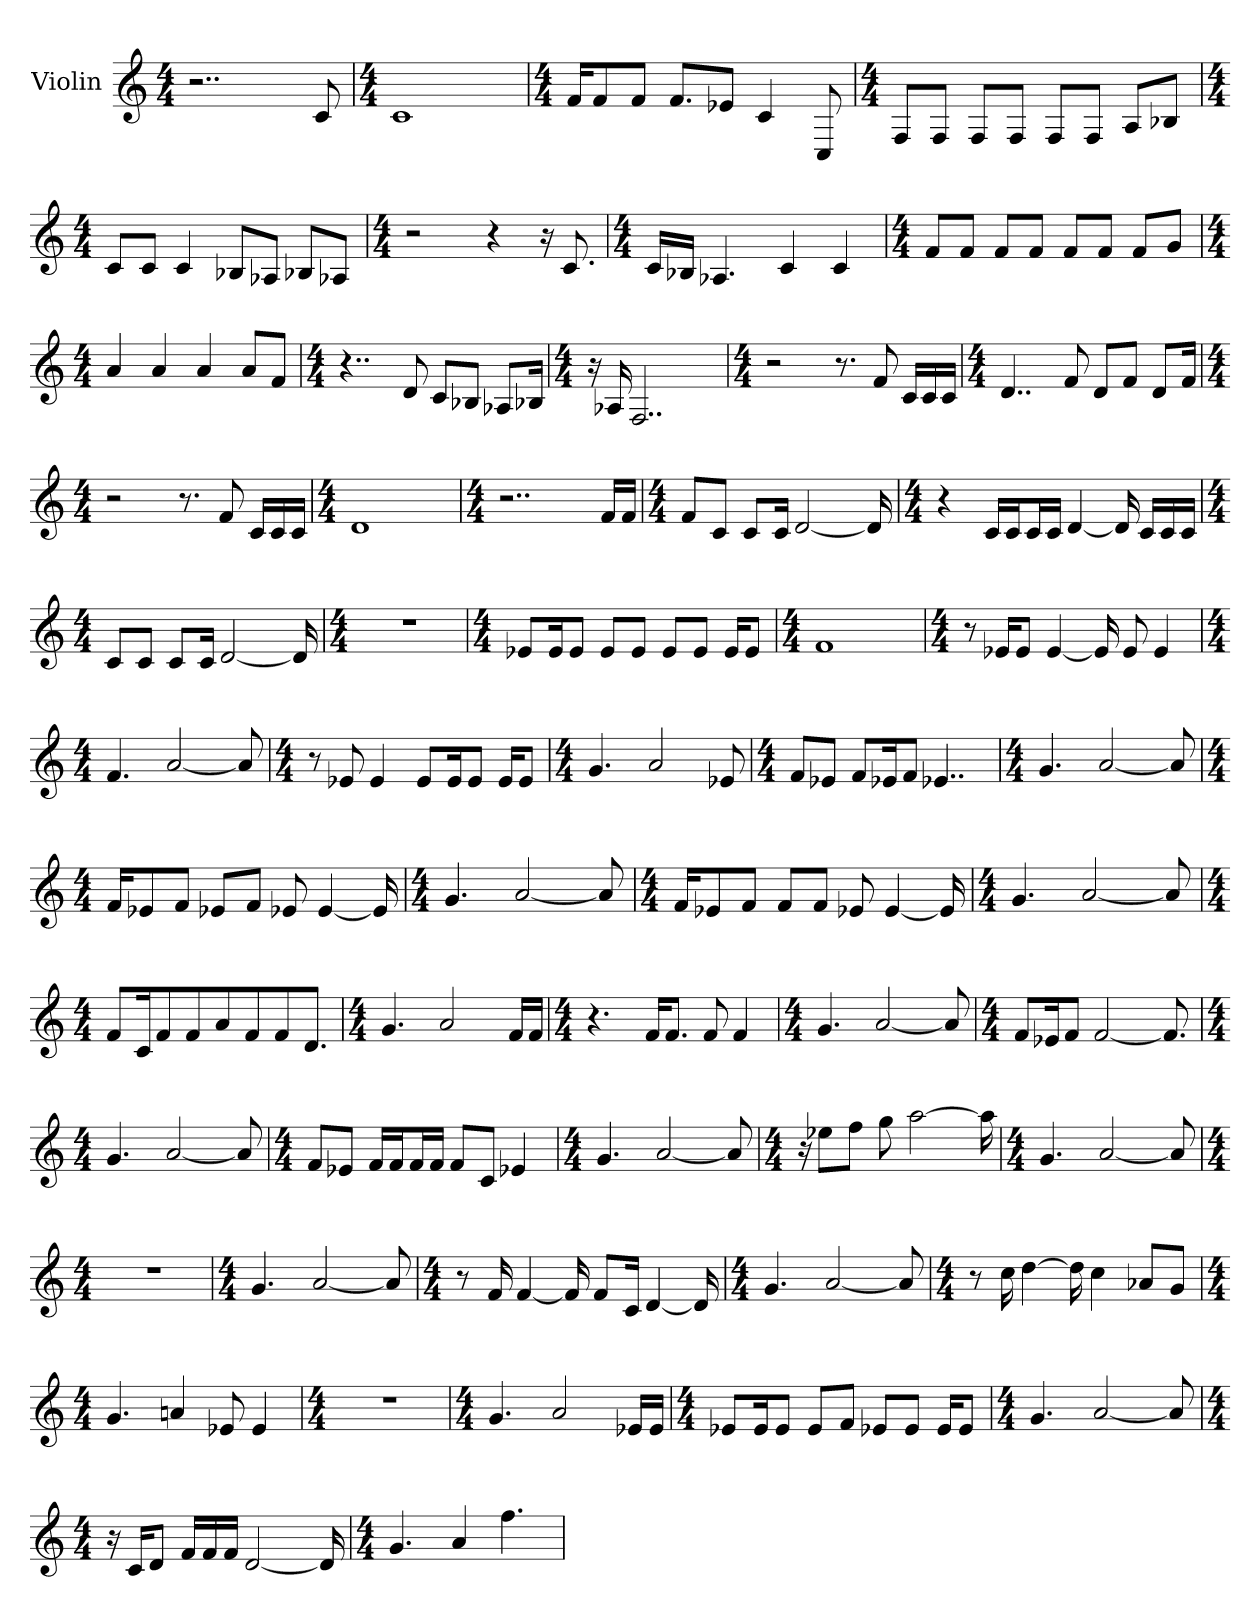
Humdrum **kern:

**kern
*part1
*staff1
*I"Violin
*I'Vln
*M4/4
=
2..r
8c
=
*M4/4
1c
=
*M4/4
16fKL
8f
8fJ
8.fL
8e-XJ
4c
8C
=
*M4/4
8FL
8FJ
8FL
8FJ
8FL
8FJ
8AL
8B-XJ
=
*M4/4
8cL
8cJ
4c
8B-XL
8A-XJ
8B-XL
8A-XJ
=
*M4/4
2r
4r
16r
8.c
=
*M4/4
16cLL
16B-XJJ
4.A-X
4c
4c
=
*M4/4
8fL
8fJ
8fL
8fJ
8fL
8fJ
8fL
8gJ
=
*M4/4
4a
4a
4a
8aL
8fJ
=
*M4/4
4..r
8d
8cL
8B-XJ
8A-XL
16B-XJk
=
*M4/4
16r
16A-X
2..F
=
*M4/4
2r
8.r
8f
16cLL
16c
16cJJ
=
*M4/4
4..d
8f
8dL
8fJ
8dL
16fJk
=
*M4/4
2r
8.r
8f
16cLL
16c
16cJJ
=
*M4/4
1d
=
*M4/4
2..r
16fLL
16fJJ
=
*M4/4
8fL
8cJ
8cL
16cJk
[2d
16d]
=
*M4/4
4r
16cLL
16cJ
16cL
16cJJ
[4d
16d]
16cLL
16c
16cJJ
=
*M4/4
8cL
8cJ
8cL
16cJk
[2d
16d]
=
*M4/4
1r
=
*M4/4
8e-XL
16e-K
8e-J
8e-L
8e-J
8e-L
8e-J
16e-KL
8e-J
=
*M4/4
1f
=
*M4/4
8r
16e-XKL
8e-J
[4e-
16e-]
8e-
4e-
=
*M4/4
4.f
[2a
8a]
=
*M4/4
8r
8e-X
4e-
8e-L
16e-K
8e-J
16e-KL
8e-J
=
*M4/4
4.g
2a
8e-X
=
*M4/4
8fL
8e-XJ
8fL
16e-XK
8fJ
4..e-X
=
*M4/4
4.g
[2a
8a]
=
*M4/4
16fKL
8e-X
8fJ
8e-XL
8fJ
8e-X
[4e-
16e-]
=
*M4/4
4.g
[2a
8a]
=
*M4/4
16fKL
8e-X
8fJ
8fL
8fJ
8e-X
[4e-
16e-]
=
*M4/4
4.g
[2a
8a]
=
*M4/4
8fL
16cK
8fJ
8fL
8aJ
8fL
8fJ
8.dJ
=
*M4/4
4.g
2a
16fLL
16fJJ
=
*M4/4
4.r
16fKL
8.fJ
8f
4f
=
*M4/4
4.g
[2a
8a]
=
*M4/4
8fL
16e-XK
8fJ
[2f
8.f]
=
*M4/4
4.g
[2a
8a]
=
*M4/4
8fL
8e-XJ
16fLL
16fJ
16fL
16fJJ
8fL
8cJ
4e-X
=
*M4/4
4.g
[2a
8a]
=
*M4/4
16r
8ee-XL
8ffJ
8gg
[2aa
16aa]
=
*M4/4
4.g
[2a
8a]
=
*M4/4
1r
=
*M4/4
4.g
[2a
8a]
=
*M4/4
8r
16f
[4f
16f]
8fL
16cJk
[4d
16d]
=
*M4/4
4.g
[2a
8a]
=
*M4/4
8r
16cc
[4dd
16dd]
4cc
8a-XL
8gJ
=
*M4/4
4.g
4an
8e-X
4e-
=
*M4/4
1r
=
*M4/4
4.g
2a
16e-XLL
16e-JJ
=
*M4/4
8e-XL
16e-K
8e-J
8e-L
8fJ
8e-XL
8e-J
16e-KL
8e-J
=
*M4/4
4.g
[2a
8a]
=
*M4/4
16r
16cKL
8dJ
16fLL
16f
16fJJ
[2d
16d]
=
*M4/4
4.g
4a
4.ff
=
*-
